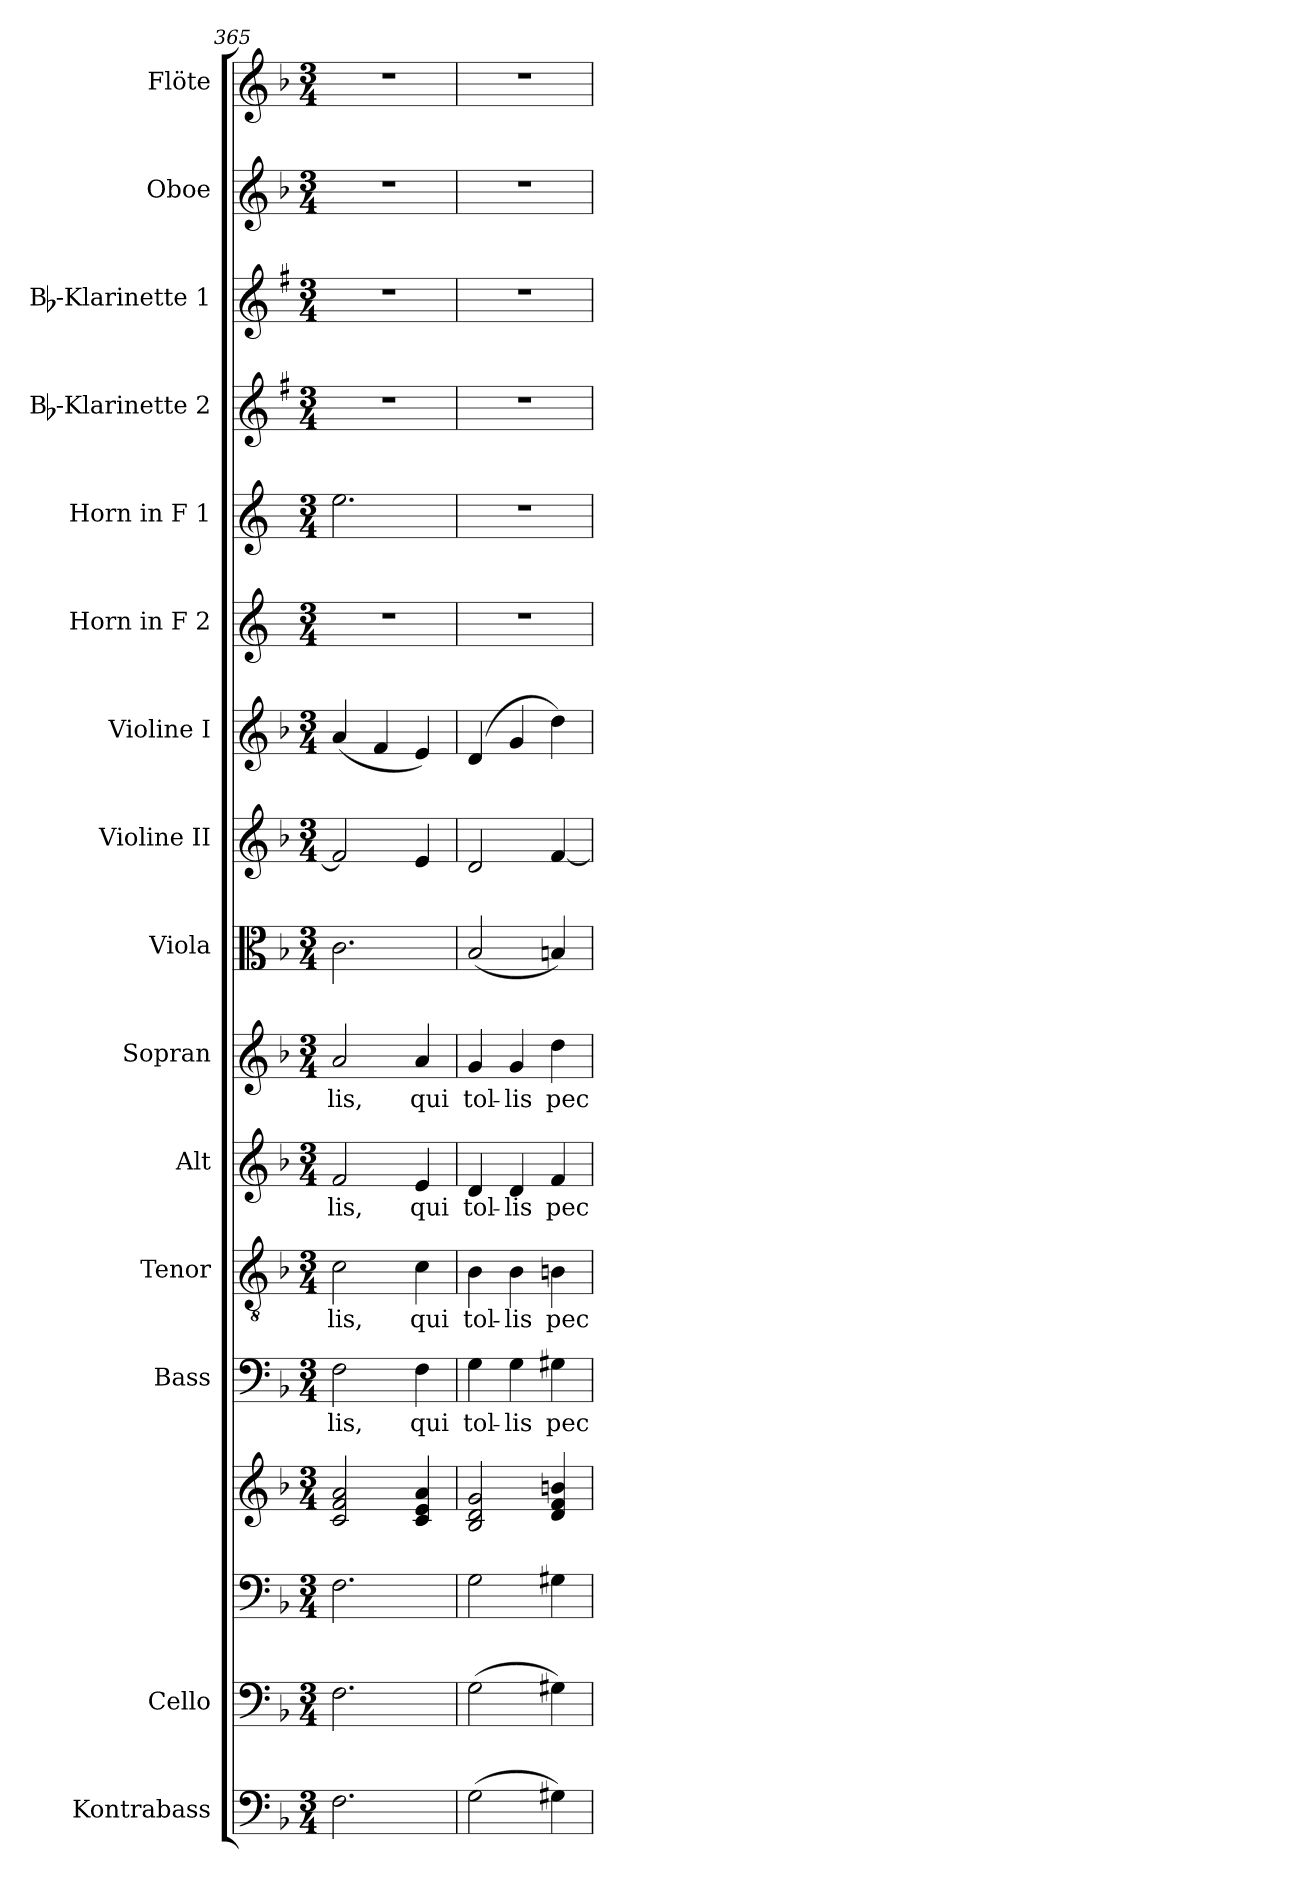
**kern	**kern	**kern	**kern	**kern	**text	**kern	**text	**kern	**text	**kern	**text	**kern	**kern	**kern	**kern	**kern	**kern	**kern	**kern	**kern
*part16	*part15	*part14	*part14	*part13	*part13	*part12	*part12	*part11	*part11	*part10	*part10	*part9	*part8	*part7	*part6	*part5	*part4	*part3	*part2	*part1
*staff17	*staff16	*staff15	*staff14	*staff13	*staff13	*staff12	*staff12	*staff11	*staff11	*staff10	*staff10	*staff9	*staff8	*staff7	*staff6	*staff5	*staff4	*staff3	*staff2	*staff1
*I"Kontrabass	*I"Cello	*	*	*I"Bass	*	*I"Tenor	*	*I"Alt	*	*I"Sopran	*	*I"Viola	*I"Violine II	*I"Violine I	*I"Horn in F 2	*I"Horn in F 1	*I"Bb-Klarinette 2	*I"Bb-Klarinette 1	*I"Oboe	*I"Flöte
*I'Kb.	*	*	*	*I'B.	*	*I'T.	*	*I'A.	*	*I'S.	*	*I'Vla.	*I'Vl. II	*I'Vl. I	*	*	*I'Bb Kl. 2	*I'Bb Kl. 1	*I'Ob.	*I'Fl.
*clefF4	*clefF4	*clefF4	*clefG2	*clefF4	*	*clefGv2	*	*clefG2	*	*clefG2	*	*clefC3	*clefG2	*clefG2	*clefG2	*clefG2	*clefG2	*clefG2	*clefG2	*clefG2
*ITrd7c12	*	*	*	*	*	*	*	*	*	*	*	*	*	*	*ITrd4c7	*ITrd4c7	*ITrd1c2	*ITrd1c2	*	*
*k[b-]	*k[b-]	*k[b-]	*k[b-]	*k[b-]	*	*k[b-]	*	*k[b-]	*	*k[b-]	*	*k[b-]	*k[b-]	*k[b-]	*k[b-]	*k[b-]	*k[b-]	*k[b-]	*k[b-]	*k[b-]
*F:	*F:	*F:	*F:	*F:	*	*F:	*	*F:	*	*F:	*	*F:	*F:	*F:	*F:	*F:	*F:	*F:	*F:	*F:
*M3/4	*M3/4	*M3/4	*M3/4	*M3/4	*	*M3/4	*	*M3/4	*	*M3/4	*	*M3/4	*M3/4	*M3/4	*M3/4	*M3/4	*M3/4	*M3/4	*M3/4	*M3/4
=365	=365	=365	=365	=365	=365	=365	=365	=365	=365	=365	=365	=365	=365	=365	=365	=365	=365	=365	=365	=365
!	!	!	!	!	!LO:LY:b	!	!LO:LY:b	!	!LO:LY:b	!	!LO:LY:b	!	!	!	!	!	!	!	!	!
2.FF\	2.F\	2.F\	2c/ 2f/ 2a/	2F\	-lis,	2c\	-lis,	2f/	-lis,	2a/	-lis,	2.c\	2f/]	(<4a/	2.r	2.a\	2.r	2.r	2.r	2.r
.	.	.	.	.	.	.	.	.	.	.	.	.	.	4f/	.	.	.	.	.	.
!	!	!	!	!	!LO:LY:b	!	!LO:LY:b	!	!LO:LY:b	!	!LO:LY:b	!	!	!	!	!	!	!	!	!
.	.	.	4c/ 4e/ 4a/	4F\	qui	4c\	qui	4e/	qui	4a/	qui	.	4e/	4e/)	.	.	.	.	.	.
=366	=366	=366	=366	=366	=366	=366	=366	=366	=366	=366	=366	=366	=366	=366	=366	=366	=366	=366	=366	=366
!	!	!	!	!	!LO:LY:b	!	!LO:LY:b	!	!LO:LY:b	!	!LO:LY:b	!	!	!	!	!	!	!	!	!
(>2GG\	(>2G\	2G\	2B-/ 2d/ 2g/	4G\	tol-	4B-\	tol-	4d/	tol-	4g/	tol-	(<2B-/	2d/	(4d/	2.r	2.r	2.r	2.r	2.r	2.r
!	!	!	!	!	!LO:LY:b	!	!LO:LY:b	!	!LO:LY:b	!	!LO:LY:b	!	!	!	!	!	!	!	!	!
.	.	.	.	4G\	-lis	4B-\	-lis	4d/	-lis	4g/	-lis	.	.	4g/	.	.	.	.	.	.
!	!	!	!	!	!LO:LY:b	!	!LO:LY:b	!	!LO:LY:b	!	!LO:LY:b	!	!	!	!	!	!	!	!	!
4GG#X\)	4G#X\)	4G#X\	4d/ 4f/ 4bn/	4G#X\	pec-	4Bn\	pec-	4f/	pec-	4dd\	pec-	4Bn/)	[4f/	4dd\)	.	.	.	.	.	.
=	=	=	=	=	=	=	=	=	=	=	=	=	=	=	=	=	=	=	=	=
*-	*-	*-	*-	*-	*-	*-	*-	*-	*-	*-	*-	*-	*-	*-	*-	*-	*-	*-	*-	*-
